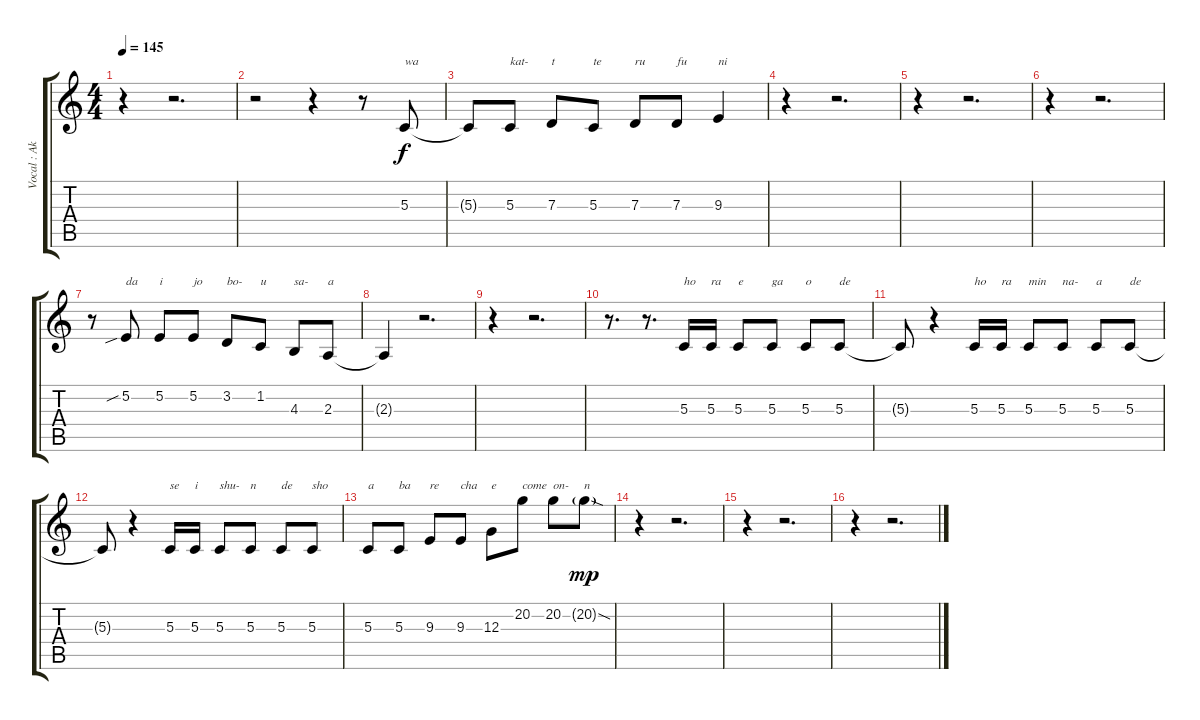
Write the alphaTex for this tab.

\track ("Vocal : Akiyama Mio" "Vocal : Ak") {instrument clarinet}
\staff {score tabs}
\tuning (E4 B3 G3 D3 A2 E2) {hide}
\ts (4 4)
\tempo 145
\clef g2
\ks c
r.4{dy f} r.2{d} |
r.2 r.4 r.8 5.3.8{txt "wa"} |
5.3{t}.8 5.3.8{txt "kat-"} 7.3.8{txt "t"} 5.3.8{txt "te"} 7.3.8{txt "ru"} 7.3.8{txt "fu"} 9.3.4{txt "ni"} |
r.4 r.2{d} |
r.4 r.2{d} |
r.4 r.2{d} |
r.8 5.2{sib}.8{txt "da"} 5.2.8{txt "i"} 5.2.8{txt "jo"} 3.2.8{txt "bo-"} 1.2.8{txt "u"} 4.3.8{txt "sa-"} 2.3.8{txt "a"} |
2.3{t}.4 r.2{d} |
r.4 r.2{d} |
r.8{d} r.8{d} 5.3.16{txt "ho"} 5.3.16{txt "ra"} 5.3.8{txt "e"} 5.3.8{txt "ga"} 5.3.8{txt "o"} 5.3.8{txt "de"} |
5.3{t}.8 r.4 5.3.16{txt "ho"} 5.3.16{txt "ra"} 5.3.8{txt "min"} 5.3.8{txt "na-"} 5.3.8{txt "a"} 5.3.8{txt "de"} |
5.3{t}.8 r.4 5.3.16{txt "se"} 5.3.16{txt "i"} 5.3.8{txt "shu-"} 5.3.8{txt "n"} 5.3.8{txt "de"} 5.3.8{txt "sho"} |
5.3.8{txt "a"} 5.3.8{txt "ba"} 9.3.8{txt "re"} 9.3.8{txt "cha"} 12.3.8{txt "e"} 20.2.8{txt "come"} 20.2.8{txt "on-"} 20.2{sod g}.8{txt "n" dy mp} |
r.4 r.2{d} |
r.4 r.2{d} |
r.4 r.2{d}
